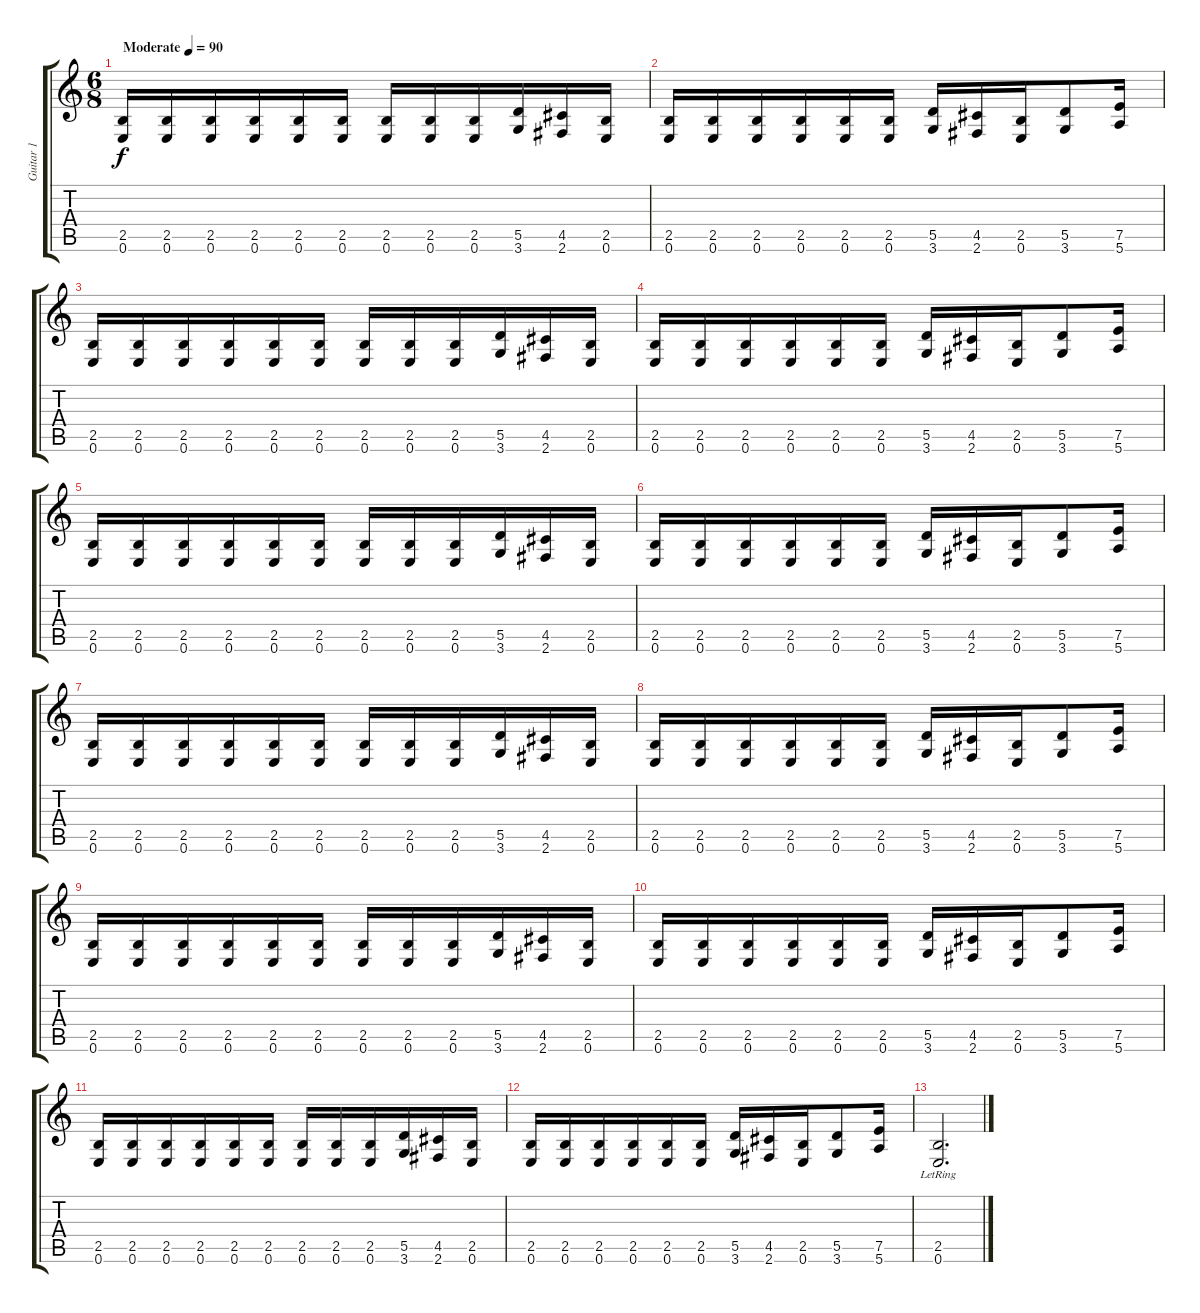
\track ("Guitar 1" "Guitar 1") {instrument distortionguitar}
\staff {score tabs}
\tuning (E4 B3 G3 D3 A2 E2) {hide}
\ts (6 8)
\tempo (90 "Moderate")
\clef g2
\ks c
(2.5 0.6).16{dy f instrument distortionguitar} (2.5 0.6).16 (2.5 0.6).16 (2.5 0.6).16 (2.5 0.6).16 (2.5 0.6).16 (2.5 0.6).16 (2.5 0.6).16 (2.5 0.6).16 (5.5 3.6).16 (4.5 2.6).16 (2.5 0.6).16 |
(2.5 0.6).16 (2.5 0.6).16 (2.5 0.6).16 (2.5 0.6).16 (2.5 0.6).16 (2.5 0.6).16 (5.5 3.6).16 (4.5 2.6).16 (2.5 0.6).16 (5.5 3.6).8 (7.5 5.6).16 |
(2.5 0.6).16 (2.5 0.6).16 (2.5 0.6).16 (2.5 0.6).16 (2.5 0.6).16 (2.5 0.6).16 (2.5 0.6).16 (2.5 0.6).16 (2.5 0.6).16 (5.5 3.6).16 (4.5 2.6).16 (2.5 0.6).16 |
(2.5 0.6).16 (2.5 0.6).16 (2.5 0.6).16 (2.5 0.6).16 (2.5 0.6).16 (2.5 0.6).16 (5.5 3.6).16 (4.5 2.6).16 (2.5 0.6).16 (5.5 3.6).8 (7.5 5.6).16 |
(2.5 0.6).16 (2.5 0.6).16 (2.5 0.6).16 (2.5 0.6).16 (2.5 0.6).16 (2.5 0.6).16 (2.5 0.6).16 (2.5 0.6).16 (2.5 0.6).16 (5.5 3.6).16 (4.5 2.6).16 (2.5 0.6).16 |
(2.5 0.6).16 (2.5 0.6).16 (2.5 0.6).16 (2.5 0.6).16 (2.5 0.6).16 (2.5 0.6).16 (5.5 3.6).16 (4.5 2.6).16 (2.5 0.6).16 (5.5 3.6).8 (7.5 5.6).16 |
(2.5 0.6).16 (2.5 0.6).16 (2.5 0.6).16 (2.5 0.6).16 (2.5 0.6).16 (2.5 0.6).16 (2.5 0.6).16 (2.5 0.6).16 (2.5 0.6).16 (5.5 3.6).16 (4.5 2.6).16 (2.5 0.6).16 |
(2.5 0.6).16 (2.5 0.6).16 (2.5 0.6).16 (2.5 0.6).16 (2.5 0.6).16 (2.5 0.6).16 (5.5 3.6).16 (4.5 2.6).16 (2.5 0.6).16 (5.5 3.6).8 (7.5 5.6).16 |
(2.5 0.6).16 (2.5 0.6).16 (2.5 0.6).16 (2.5 0.6).16 (2.5 0.6).16 (2.5 0.6).16 (2.5 0.6).16 (2.5 0.6).16 (2.5 0.6).16 (5.5 3.6).16 (4.5 2.6).16 (2.5 0.6).16 |
(2.5 0.6).16 (2.5 0.6).16 (2.5 0.6).16 (2.5 0.6).16 (2.5 0.6).16 (2.5 0.6).16 (5.5 3.6).16 (4.5 2.6).16 (2.5 0.6).16 (5.5 3.6).8 (7.5 5.6).16 |
(2.5 0.6).16 (2.5 0.6).16 (2.5 0.6).16 (2.5 0.6).16 (2.5 0.6).16 (2.5 0.6).16 (2.5 0.6).16 (2.5 0.6).16 (2.5 0.6).16 (5.5 3.6).16 (4.5 2.6).16 (2.5 0.6).16 |
(2.5 0.6).16 (2.5 0.6).16 (2.5 0.6).16 (2.5 0.6).16 (2.5 0.6).16 (2.5 0.6).16 (5.5 3.6).16 (4.5 2.6).16 (2.5 0.6).16 (5.5 3.6).8 (7.5 5.6).16 |
(2.5{lr} 0.6{lr}).2{d}
